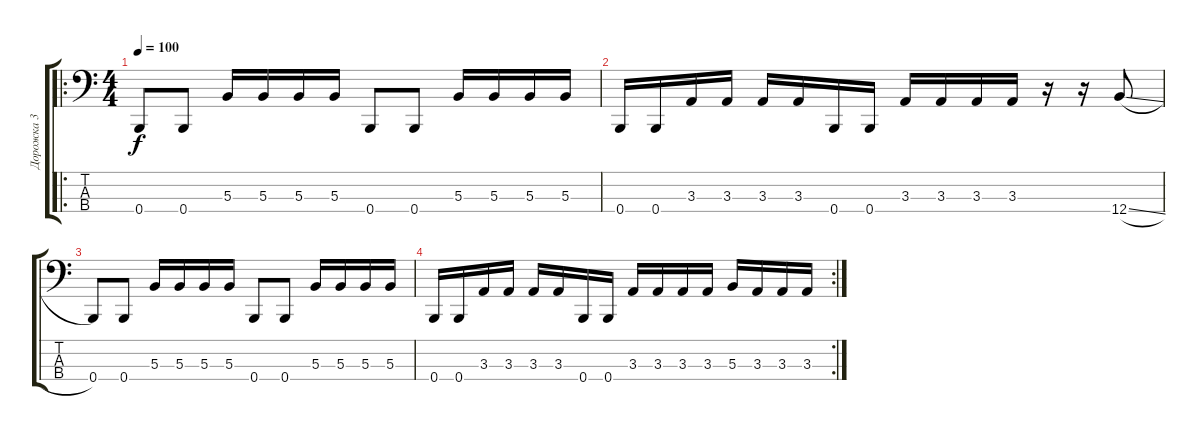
\track ("Дорожка 3" "Дорожка 3") {instrument electricbasspick}
\staff {score tabs}
\tuning (E2 B1 Gb1 B0) {hide}
\ro
\ts (4 4)
\tempo 100
\clef f4
\ks c
0.4.8{dy f} 0.4.8 5.3.16 5.3.16 5.3.16 5.3.16 0.4.8 0.4.8 5.3.16 5.3.16 5.3.16 5.3.16 |
0.4.16 0.4.16 3.3.16 3.3.16 3.3.16 3.3.16 0.4.16 0.4.16 3.3.16 3.3.16 3.3.16 3.3.16 r.16 r.16 12.4{sl}.8 |
0.4.8 0.4.8 5.3.16 5.3.16 5.3.16 5.3.16 0.4.8 0.4.8 5.3.16 5.3.16 5.3.16 5.3.16 |
\rc 2
0.4.16 0.4.16 3.3.16 3.3.16 3.3.16 3.3.16 0.4.16 0.4.16 3.3.16 3.3.16 3.3.16 3.3.16 5.3.16 3.3.16 3.3.16 3.3.16
